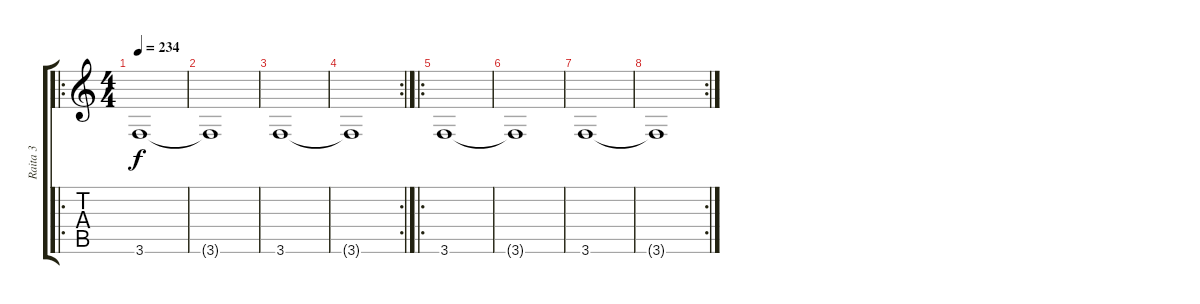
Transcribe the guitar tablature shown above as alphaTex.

\track ("Raita 3" "Raita 3") {instrument overdrivenguitar}
\staff {score tabs}
\tuning (Eb4 Bb3 F3 C3 G2 D2) {hide}
\ro
\ts (4 4)
\tempo 234
\clef g2
\ks c
3.6.1{dy f instrument overdrivenguitar} |
3.6{t}.1 |
3.6.1 |
\rc 2
3.6{t}.1 |
\ro
3.6.1 |
3.6{t}.1 |
3.6.1 |
\rc 2
3.6{t}.1
